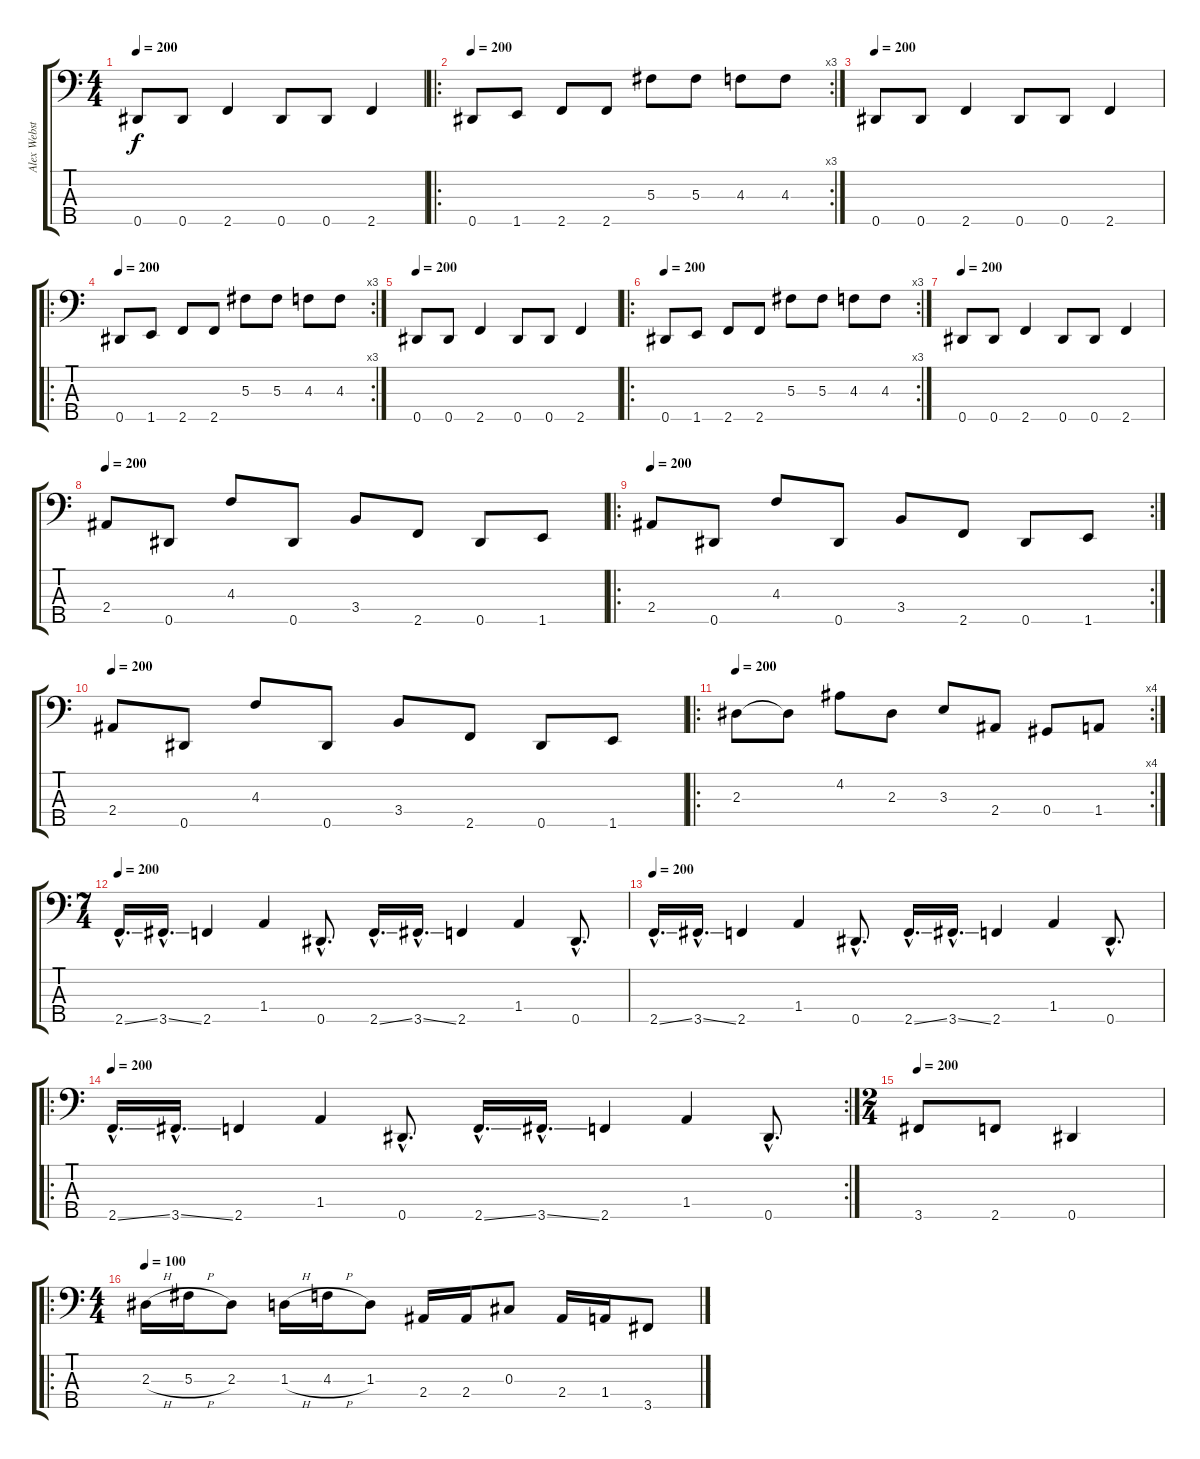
\track ("Alex Webster" "Alex Webst") {instrument electricbasspick}
\staff {score tabs}
\tuning (B2 Gb2 Db2 Ab1 Eb1) {hide}
\ts (4 4)
\tempo 200
\clef f4
\ks c
0.5.8{dy f} 0.5.8 2.5.4 0.5.8 0.5.8 2.5.4 |
\ro
\rc 3
\tempo 200
0.5.8 1.5.8 2.5.8 2.5.8 5.3.8 5.3.8 4.3.8 4.3.8 |
\tempo 200
0.5.8 0.5.8 2.5.4 0.5.8 0.5.8 2.5.4 |
\ro
\rc 3
\tempo 200
0.5.8 1.5.8 2.5.8 2.5.8 5.3.8 5.3.8 4.3.8 4.3.8 |
\tempo 200
0.5.8 0.5.8 2.5.4 0.5.8 0.5.8 2.5.4 |
\ro
\rc 3
\tempo 200
0.5.8 1.5.8 2.5.8 2.5.8 5.3.8 5.3.8 4.3.8 4.3.8 |
\tempo 200
0.5.8 0.5.8 2.5.4 0.5.8 0.5.8 2.5.4 |
\tempo 200
2.4.8 0.5.8 4.3.8 0.5.8 3.4.8 2.5.8 0.5.8 1.5.8 |
\ro
\rc 2
\tempo 200
2.4.8 0.5.8 4.3.8 0.5.8 3.4.8 2.5.8 0.5.8 1.5.8 |
\tempo 200
2.4.8 0.5.8 4.3.8 0.5.8 3.4.8 2.5.8 0.5.8 1.5.8 |
\ro
\rc 4
\tempo 200
2.3.8 2.3{t}.8 4.2.8 2.3.8 3.3.8 2.4.8 0.4.8 1.4.8 |
\ts (7 4)
\tempo 200
2.5{ss hac}.16{d} 3.5{ss hac}.16{d} 2.5.4 1.4.4 0.5{hac}.8{d} 2.5{ss hac}.16{d} 3.5{ss hac}.16{d} 2.5.4 1.4.4 0.5{hac}.8{d} |
\tempo 200
2.5{ss hac}.16{d} 3.5{ss hac}.16{d} 2.5.4 1.4.4 0.5{hac}.8{d} 2.5{ss hac}.16{d} 3.5{ss hac}.16{d} 2.5.4 1.4.4 0.5{hac}.8{d} |
\ro
\rc 2
\tempo 200
2.5{ss hac}.16{d} 3.5{ss hac}.16{d} 2.5.4 1.4.4 0.5{hac}.8{d} 2.5{ss hac}.16{d} 3.5{ss hac}.16{d} 2.5.4 1.4.4 0.5{hac}.8{d} |
\ts (2 4)
\tempo 200
3.5.8 2.5.8 0.5.4 |
\ro
\ts (4 4)
\tempo 100
2.3{h}.16 5.3{h}.16 2.3.8 1.3{h}.16 4.3{h}.16 1.3.8 2.4.16 2.4.16 0.3.8 2.4.16 1.4.16 3.5.8
